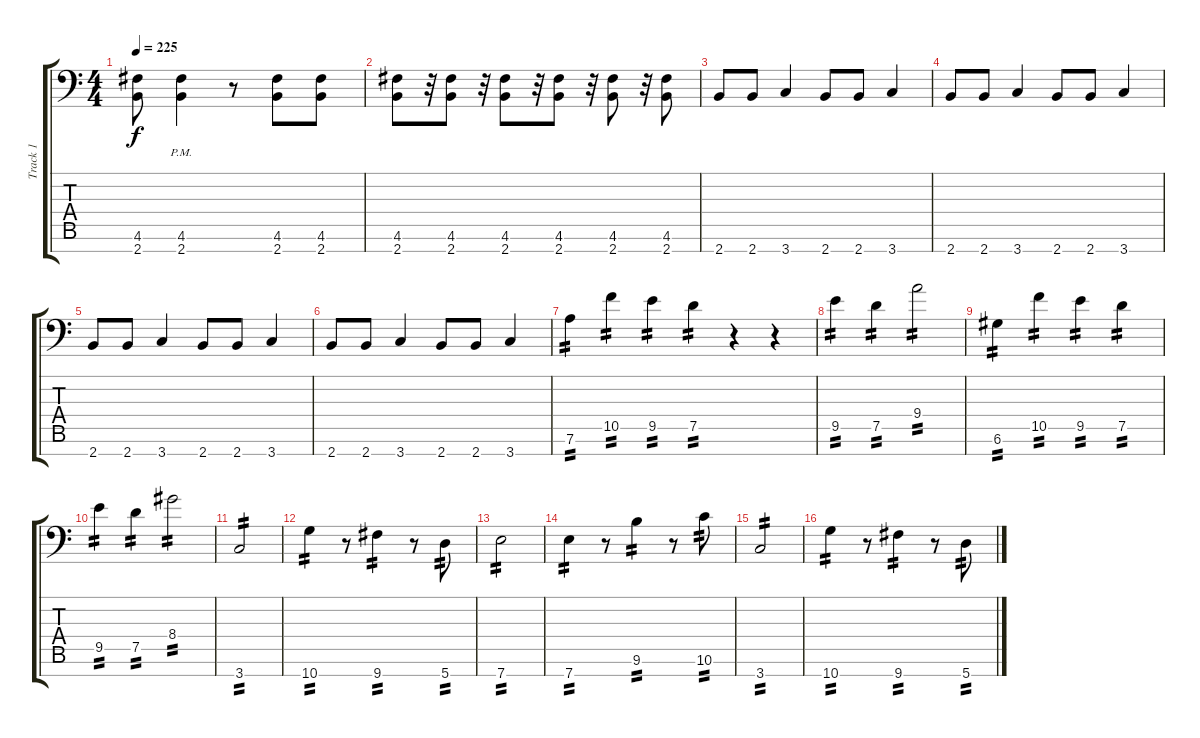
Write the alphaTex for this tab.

\track ("Track 1" "Track 1") {instrument distortionguitar}
\staff {score tabs}
\tuning (D4 A3 F3 C3 G2 D2 A1) {hide}
\ts (4 4)
\tempo 225
\clef f4
\ks c
(4.6 2.7).8{dy f} (4.6{pm} 2.7{pm}).4 r.8 (4.6 2.7).8 (4.6 2.7).8 |
(4.6 2.7).8 r.32 (4.6 2.7).8 r.32 (4.6 2.7).8 r.32 (4.6 2.7).8 r.32 (4.6 2.7).8 r.32 (4.6 2.7).8 |
2.7.8 2.7.8 3.7.4 2.7.8 2.7.8 3.7.4 |
2.7.8 2.7.8 3.7.4 2.7.8 2.7.8 3.7.4 |
2.7.8 2.7.8 3.7.4 2.7.8 2.7.8 3.7.4 |
2.7.8 2.7.8 3.7.4 2.7.8 2.7.8 3.7.4 |
7.6.4{tp 2} 10.5.4{tp 2} 9.5.4{tp 2} 7.5.4{tp 2} r.4 r.4 |
9.5.4{tp 2} 7.5.4{tp 2} 9.4.2{tp 2} |
6.6.4{tp 2} 10.5.4{tp 2} 9.5.4{tp 2} 7.5.4{tp 2} |
9.5.4{tp 2} 7.5.4{tp 2} 8.4.2{tp 2} |
3.7.2{tp 2} |
10.7.4{tp 2} r.8 9.7.4{tp 2} r.8 5.7.8{tp 2} |
7.7.2{tp 2} |
7.7.4{tp 2} r.8 9.6.4{tp 2} r.8 10.6.8{tp 2} |
3.7.2{tp 2} |
10.7.4{tp 2} r.8 9.7.4{tp 2} r.8 5.7.8{tp 2}
